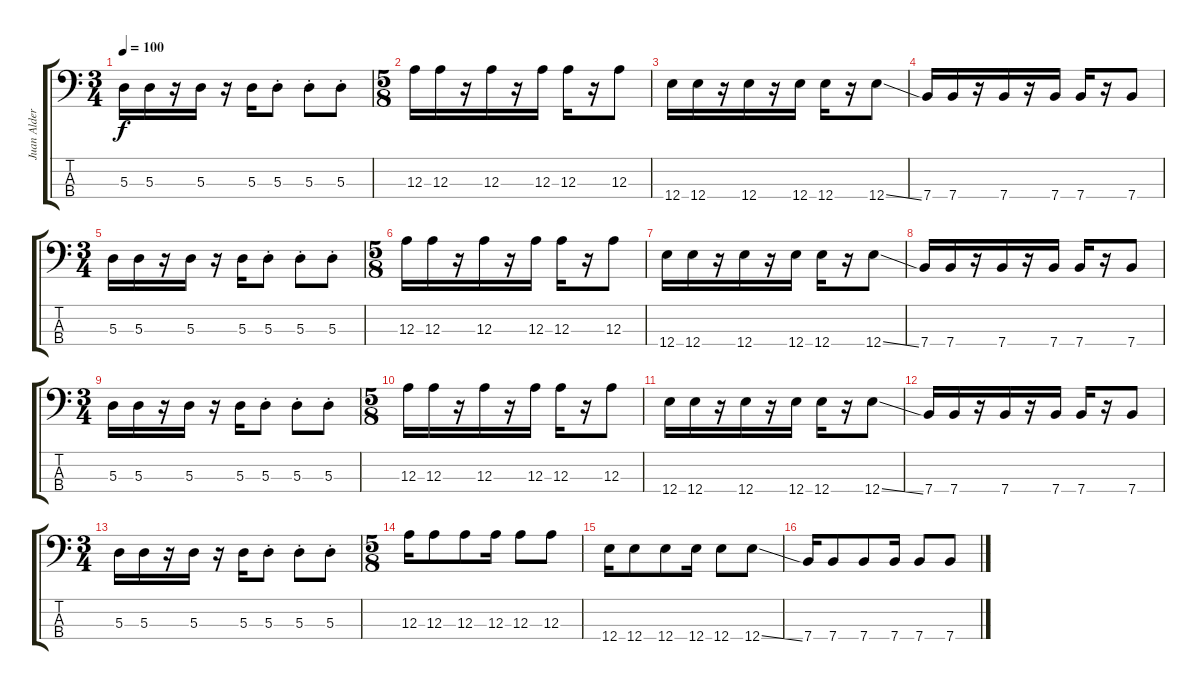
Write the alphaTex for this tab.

\track ("Juan Alderte De La Peña [Bass]" "Juan Alder") {instrument electricbassfinger}
\staff {score tabs}
\tuning (G2 D2 A1 E1) {hide}
\ts (3 4)
\tempo 100
\clef f4
\ks c
5.3.16{dy f} 5.3.16 r.16 5.3.16 r.16 5.3.16 5.3{st}.8 5.3{st}.8 5.3{st}.8 |
\ts (5 8)
12.3.16 12.3.16 r.16 12.3.16 r.16 12.3.16 12.3.16 r.16 12.3.8 |
12.4.16 12.4.16 r.16 12.4.16 r.16 12.4.16 12.4.16 r.16 12.4{ss}.8 |
7.4.16 7.4.16 r.16 7.4.16 r.16 7.4.16 7.4.16 r.16 7.4.8 |
\ts (3 4)
5.3.16 5.3.16 r.16 5.3.16 r.16 5.3.16 5.3{st}.8 5.3{st}.8 5.3{st}.8 |
\ts (5 8)
12.3.16 12.3.16 r.16 12.3.16 r.16 12.3.16 12.3.16 r.16 12.3.8 |
12.4.16 12.4.16 r.16 12.4.16 r.16 12.4.16 12.4.16 r.16 12.4{ss}.8 |
7.4.16 7.4.16 r.16 7.4.16 r.16 7.4.16 7.4.16 r.16 7.4.8 |
\ts (3 4)
5.3.16 5.3.16 r.16 5.3.16 r.16 5.3.16 5.3{st}.8 5.3{st}.8 5.3{st}.8 |
\ts (5 8)
12.3.16 12.3.16 r.16 12.3.16 r.16 12.3.16 12.3.16 r.16 12.3.8 |
12.4.16 12.4.16 r.16 12.4.16 r.16 12.4.16 12.4.16 r.16 12.4{ss}.8 |
7.4.16 7.4.16 r.16 7.4.16 r.16 7.4.16 7.4.16 r.16 7.4.8 |
\ts (3 4)
5.3.16 5.3.16 r.16 5.3.16 r.16 5.3.16 5.3{st}.8 5.3{st}.8 5.3{st}.8 |
\ts (5 8)
12.3.16 12.3.8 12.3.8 12.3.16 12.3.8 12.3.8 |
12.4.16 12.4.8 12.4.8 12.4.16 12.4.8 12.4{ss}.8 |
7.4.16 7.4.8 7.4.8 7.4.16 7.4.8 7.4.8
